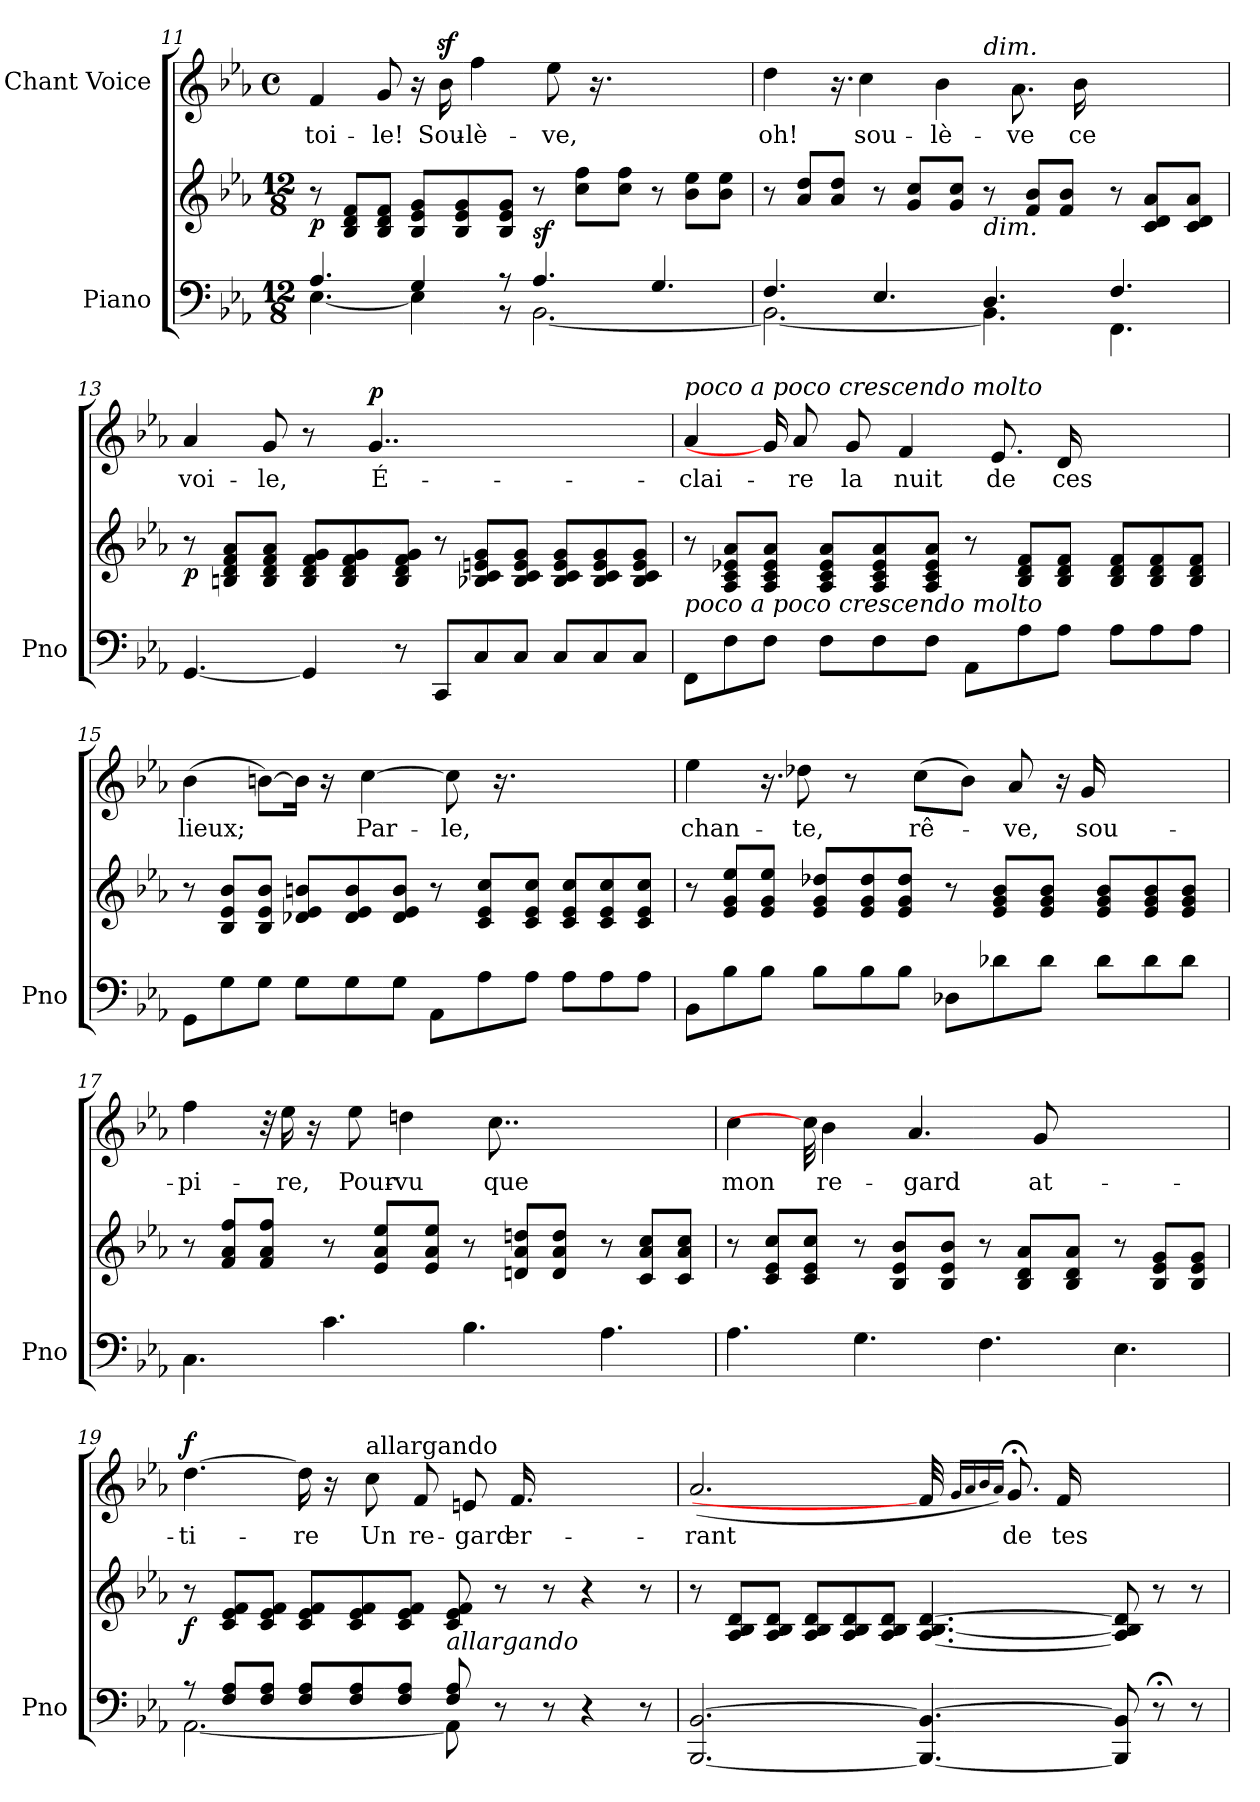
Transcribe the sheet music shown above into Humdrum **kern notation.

**kern	**kern	**dynam	**kern	**text	**dynam
*part2	*part2	*part2	*part1	*part1	*part1
*staff3	*staff2	*staff2/3	*staff1	*staff1	*staff1
*I"Piano	*	*	*I"Chant Voice	*	*
*I'Pno	*	*	*	*	*
*clefF4	*clefG2	*	*clefG2	*	*
*k[b-e-a-]	*k[b-e-a-]	*	*k[b-e-a-]	*	*
*M12/8	*M12/8	*	*M4/4	*	*
*	*	*	*met(c)	*	*
=11	=11	=11	=11	=11	=11
*^	*	*	*	*	*
!	!	!	!LO:DY:b	!	!LO:LY:b	!
4.A-/	[4.E-\	8r	p	4f/	-toi-	.
.	.	8B-/ 8d/ 8f/L	.	.	.	.
!	!	!	!	!	!LO:LY:b	!
.	.	8B-/ 8d/ 8f/J	.	8g/	-le!	.
!	!	!	!	!LO:N:vis=16	!	!
4G/	4E-\]	8B-/ 8e-/ 8g/L	.	16.r	.	.
!	!	!	!	!	!LO:LY:b	!
.	.	.	.	16b-z>\	Sou-	.
.	.	8B-/ 8e-/ 8g/	.	.	.	.
!	!	!	!	!	!LO:LY:b	!
.	.	.	.	4ff\	-lè-	.
8r	8r	8B-/ 8e-/ 8g/J	.	.	.	.
!	!	!	!LO:DY:a=2	!	!	!
4.A-/	[2.BB-\	8r	sf	.	.	.
!	!	!	!	!	!LO:LY:b	!
.	.	.	.	8ee-\	-ve,	.
.	.	8cc\ 8ff\L	.	.	.	.
.	.	.	.	16.r	.	.
.	.	8cc\ 8ff\J	.	2ryy	.	.
4.G/	.	8r	.	.	.	.
.	.	8b-\ 8ee-\L	.	.	.	.
.	.	8b-\ 8ee-\J	.	.	.	.
!!LO:LB:g=z
=12	=12	=12	=12	=12	=12	=12
!	!	!	!	!	!LO:LY:b	!
*	*	*	*	*^	*	*
4.F/	2.BB-\_	8r	.	4dd\	2.ryy	oh!	.
.	.	8a-/ 8dd/L	.	.	.	.	.
.	.	8a-/ 8dd/J	.	16.r	.	.	.
!	!	!	!	!	!	!LO:LY:b	!
.	.	.	.	4cc\	.	sou-	.
4.E-/	.	8r	.	.	.	.	.
.	.	8g/ 8cc/L	.	.	.	.	.
!	!	!	!	!	!	!LO:LY:b	!
.	.	.	.	4b-\	.	-lè-	.
.	.	8g/ 8cc/J	.	.	.	.	.
!	!	!	!	!	!LO:TX:a:i:t=dim.	!	!
!	!	!LO:TX:b:i:t=dim.	!	!	!	!	!
4.D/	4.BB-\]	8r	.	.	2.ryy	.	.
!	!	!	!	!	!	!LO:LY:b	!
.	.	.	.	8.a-\	.	-ve	.
.	.	8f/ 8b-/L	.	.	.	.	.
.	.	8f/ 8b-/J	.	.	.	.	.
!	!	!	!	!	!	!LO:LY:b	!
.	.	.	.	16b-\	.	ce	.
.	.	.	.	4ryy	.	.	.
4.F/	4.FF\	8r	.	.	.	.	.
.	.	8c/ 8d/ 8a-/L	.	.	.	.	.
.	.	.	.	8ryy	.	.	.
.	.	8c/ 8d/ 8a-/J	.	.	.	.	.
.	.	.	.	32ryy	.	.	.
*v	*v	*	*	*	*	*	*
!!LO:LB:g=z
=13	=13	=13	=13	=13	=13	=13
!	!	!LO:DY:b	!	!	!LO:LY:b	!
*	*	*	*v	*v	*	*
[4.GG/	8r	p	4a-/	voi-	.
.	8Bn/ 8d/ 8f/ 8a-/L	.	.	.	.
!	!	!	!	!LO:LY:b	!
.	8B/ 8d/ 8f/ 8a-/J	.	8g/	-le,	.
!	!	!	!LO:N:vis=8	!	!
4GG/]	8B/ 8d/ 8f/ 8g/L	.	8.r	.	.
.	8B/ 8d/ 8f/ 8g/	.	.	.	.
!	!	!	!	!LO:LY:b	!LO:DY:a
.	.	.	[4..g/	É-	p
8r	8B/ 8d/ 8f/ 8g/J	.	.	.	.
8CC/L	8r	.	.	.	.
8C/	8B-X/ 8c/ 8en/ 8g/L	.	.	.	.
8C/J	8B-/ 8c/ 8e/ 8g/J	.	2ryy	.	.
8C/L	8B-/ 8c/ 8e/ 8g/L	.	.	.	.
8C/	8B-/ 8c/ 8e/ 8g/	.	.	.	.
8C/J	8B-/ 8c/ 8e/ 8g/J	.	.	.	.
=14	=14	=14	=14	=14	=14
!	!	!	!LO:TX:a:i:t=poco a poco crescendo molto	!	!
!	!LO:TX:b:i:t=poco a poco crescendo molto	!	!	!	!
!	!	!	!	!LO:LY:b	!
8FF\L	8r	.	4a-/	-clai-	.
8F\	8A-/ 8c/ 8e-X/ 8a-/L	.	.	.	.
8F\J	8A-/ 8c/ 8e-/ 8a-/J	.	16g/]	.	.
!	!	!	!	!LO:LY:b	!
.	.	.	8a-/	-re	.
8F\L	8A-/ 8c/ 8e-/ 8a-/L	.	.	.	.
!	!	!	!	!LO:LY:b	!
.	.	.	8g/	la	.
8F\	8A-/ 8c/ 8e-/ 8a-/	.	.	.	.
!	!	!	!	!LO:LY:b	!
.	.	.	4f/	nuit	.
8F\J	8A-/ 8c/ 8e-/ 8a-/J	.	.	.	.
8AA-\L	8r	.	.	.	.
!	!	!	!	!LO:LY:b	!
.	.	.	8.e-/	de	.
8A-\	8B-/ 8d/ 8f/L	.	.	.	.
!	!	!	!	!LO:LY:b	!
8A-\J	8B-/ 8d/ 8f/J	.	16d/	ces	.
.	.	.	4..ryy	.	.
8A-\L	8B-/ 8d/ 8f/L	.	.	.	.
8A-\	8B-/ 8d/ 8f/	.	.	.	.
8A-\J	8B-/ 8d/ 8f/J	.	.	.	.
!!LO:LB:g=z
=15	=15	=15	=15	=15	=15
!	!	!	!	!LO:LY:b	!
8GG\L	8r	.	(4b-\	lieux;	.
8G\	8B-/ 8e-/ 8b-/L	.	.	.	.
8G\J	8B-/ 8e-/ 8b-/J	.	[8bn\L)	.	.
8G\L	8d-X/ 8e-/ 8bn/L	.	16b\Jk]	.	.
!	!	!	!LO:N:vis=16	!	!
.	.	.	16.r	.	.
8G\	8d-/ 8e-/ 8b/	.	.	.	.
!	!	!	!	!LO:LY:b	!
.	.	.	[4cc\	Par-	.
8G\J	8d-/ 8e-/ 8b/J	.	.	.	.
8AA-\L	8r	.	.	.	.
!	!	!	!	!LO:LY:b	!
.	.	.	8cc\]	-le,	.
8A-\	8c/ 8e-/ 8cc/L	.	.	.	.
.	.	.	16.r	.	.
8A-\J	8c/ 8e-/ 8cc/J	.	2ryy	.	.
8A-\L	8c/ 8e-/ 8cc/L	.	.	.	.
8A-\	8c/ 8e-/ 8cc/	.	.	.	.
8A-\J	8c/ 8e-/ 8cc/J	.	.	.	.
=16	=16	=16	=16	=16	=16
!	!	!	!	!LO:LY:b	!
8BB-\L	8r	.	4ee-\	chan-	.
8B-\	8e-/ 8g/ 8ee-/L	.	.	.	.
8B-\J	8e-/ 8g/ 8ee-/J	.	16.r	.	.
!	!	!	!	!LO:LY:b	!
.	.	.	8dd-X\	-te,	.
8B-\L	8e-/ 8g/ 8dd-X/L	.	.	.	.
!	!	!	!LO:N:vis=8	!	!
.	.	.	8.r	.	.
8B-\	8e-/ 8g/ 8dd-/	.	.	.	.
8B-\J	8e-/ 8g/ 8dd-/J	.	.	.	.
!	!	!	!	!LO:LY:b	!
.	.	.	(8cc\L	rê-	.
8D-X\L	8r	.	.	.	.
.	.	.	8b-\J)	.	.
8d-X\	8e-/ 8g/ 8b-/L	.	.	.	.
!	!	!	!	!LO:LY:b	!
.	.	.	8a-/	-ve,	.
8d-\J	8e-/ 8g/ 8b-/J	.	.	.	.
.	.	.	16r	.	.
!	!	!	!	!LO:LY:b	!
.	.	.	16g/	sou-	.
8d-\L	8e-/ 8g/ 8b-/L	.	.	.	.
.	.	.	4ryy	.	.
8d-\	8e-/ 8g/ 8b-/	.	.	.	.
8d-\J	8e-/ 8g/ 8b-/J	.	.	.	.
.	.	.	16.ryy	.	.
!!LO:PB:g=z
=17	=17	=17	=17	=17	=17
!	!	!	!	!LO:LY:b	!
4.C\	8r	.	4ff\	-pi-	.
.	8f/ 8a-/ 8ff/L	.	.	.	.
.	8f/ 8a-/ 8ff/J	.	32r	.	.
!	!	!	!	!LO:LY:b	!
.	.	.	16ee-\	-re,	.
!	!	!	!LO:N:vis=16	!	!
.	.	.	16.r	.	.
4.c\	8r	.	.	.	.
!	!	!	!	!LO:LY:b	!
.	.	.	8ee-\	Pour-	.
.	8e-/ 8a-/ 8ee-/L	.	.	.	.
!	!	!	!	!LO:LY:b	!
.	.	.	4ddn\	-vu	.
.	8e-/ 8a-/ 8ee-/J	.	.	.	.
4.B-\	8r	.	.	.	.
!	!	!	!	!LO:LY:b	!
.	.	.	[8..cc\	que	.
.	8dn/ 8a-/ 8ddn/L	.	.	.	.
.	8d/ 8a-/ 8dd/J	.	.	.	.
.	.	.	4...ryy	.	.
4.A-\	8r	.	.	.	.
.	8c/ 8a-/ 8cc/L	.	.	.	.
.	8c/ 8a-/ 8cc/J	.	.	.	.
!!LO:LB:g=z
=18	=18	=18	=18	=18	=18
!	!	!	!	!LO:LY:b	!
4.A-\	8r	.	4cc\	mon	.
.	8c/ 8e-/ 8cc/L	.	.	.	.
.	8c/ 8e-/ 8cc/J	.	32cc\]	.	.
!	!	!	!	!LO:LY:b	!
.	.	.	4b-\	re-	.
4.G\	8r	.	.	.	.
.	8B-/ 8e-/ 8b-/L	.	.	.	.
!	!	!	!	!LO:LY:b	!
.	.	.	4.a-/	-gard	.
.	8B-/ 8e-/ 8b-/J	.	.	.	.
4.F\	8r	.	.	.	.
.	8B-/ 8d/ 8a-/L	.	.	.	.
!	!	!	!	!LO:LY:b	!
.	.	.	8g/	at-	.
.	8B-/ 8d/ 8a-/J	.	.	.	.
.	.	.	4...ryy	.	.
4.E-\	8r	.	.	.	.
.	8B-/ 8e-/ 8g/L	.	.	.	.
.	8B-/ 8e-/ 8g/J	.	.	.	.
=19	=19	=19	=19	=19	=19
*^	*	*	*	*	*
!	!	!	!LO:DY:b	!	!LO:LY:b	!LO:DY:a
8r	[2.AA-\	8r	f	[4.dd\	-ti-	f
8F/ 8A-/L	.	8c/ 8e-/ 8f/L	.	.	.	.
8F/ 8A-/J	.	8c/ 8e-/ 8f/J	.	.	.	.
!	!	!	!	!	!LO:LY:b	!
8F/ 8A-/L	.	8c/ 8e-/ 8f/L	.	16dd\]	-re	.
!	!	!	!	!LO:N:vis=16	!	!
.	.	.	.	16.r	.	.
8F/ 8A-/	.	8c/ 8e-/ 8f/	.	.	.	.
!	!	!	!	!LO:TX:a:t=allargando	!	!
!	!	!	!	!	!LO:LY:b	!
.	.	.	.	8cc\	Un	.
8F/ 8A-/J	.	8c/ 8e-/ 8f/J	.	.	.	.
!	!	!	!	!	!LO:LY:b	!
.	.	.	.	8f/	re-	.
!	!	!LO:TX:b:i:t=allargando	!	!	!	!
8F/ 8A-/	8AA-\]	8c/ 8e-/ 8f/	.	.	.	.
!	!	!	!	!	!LO:LY:b	!
.	.	.	.	8en/	-gard	.
8r	2ryy	8r	.	.	.	.
!	!	!	!	!	!LO:LY:b	!
.	.	.	.	[16.f/	er-	.
8r	.	8r	.	2ryy	.	.
4r	.	4r	.	.	.	.
8r	8ryy	8r	.	.	.	.
!!LO:LB:g=z
=20	=20	=20	=20	=20	=20	=20
!	!	!	!	!	!LO:LY:b	!
*v	*v	*	*	*	*	*
[2.BBB-/ [2.BB-/	8r	.	(2.a-/	-rant	.
.	8A-/ 8B-/ 8d/L	.	.	.	.
.	8A-/ 8B-/ 8d/J	.	.	.	.
.	8A-/ 8B-/ 8d/L	.	.	.	.
.	8A-/ 8B-/ 8d/	.	.	.	.
.	8A-/ 8B-/ 8d/J	.	.	.	.
4.BBB-/_ 4.BB-/_	[4.A-/ [4.B-/ [4.d/	.	32f/]	.	.
.	.	.	16qg/LL	.	.
.	.	.	16qa-/	.	.
.	.	.	16qb-/	.	.
.	.	.	16qa-/JJ)	.	.
!	!	!	!	!LO:LY:b	!
.	.	.	8.g;</	de	.
!	!	!	!	!LO:LY:b	!
.	.	.	16f/	tes	.
.	.	.	4...ryy	.	.
8BBB-/] 8BB-/]	8A-/] 8B-/] 8d/]	.	.	.	.
8r;<	8r	.	.	.	.
8r	8r	.	.	.	.
=	=	=	=	=	=
*-	*-	*-	*-	*-	*-
